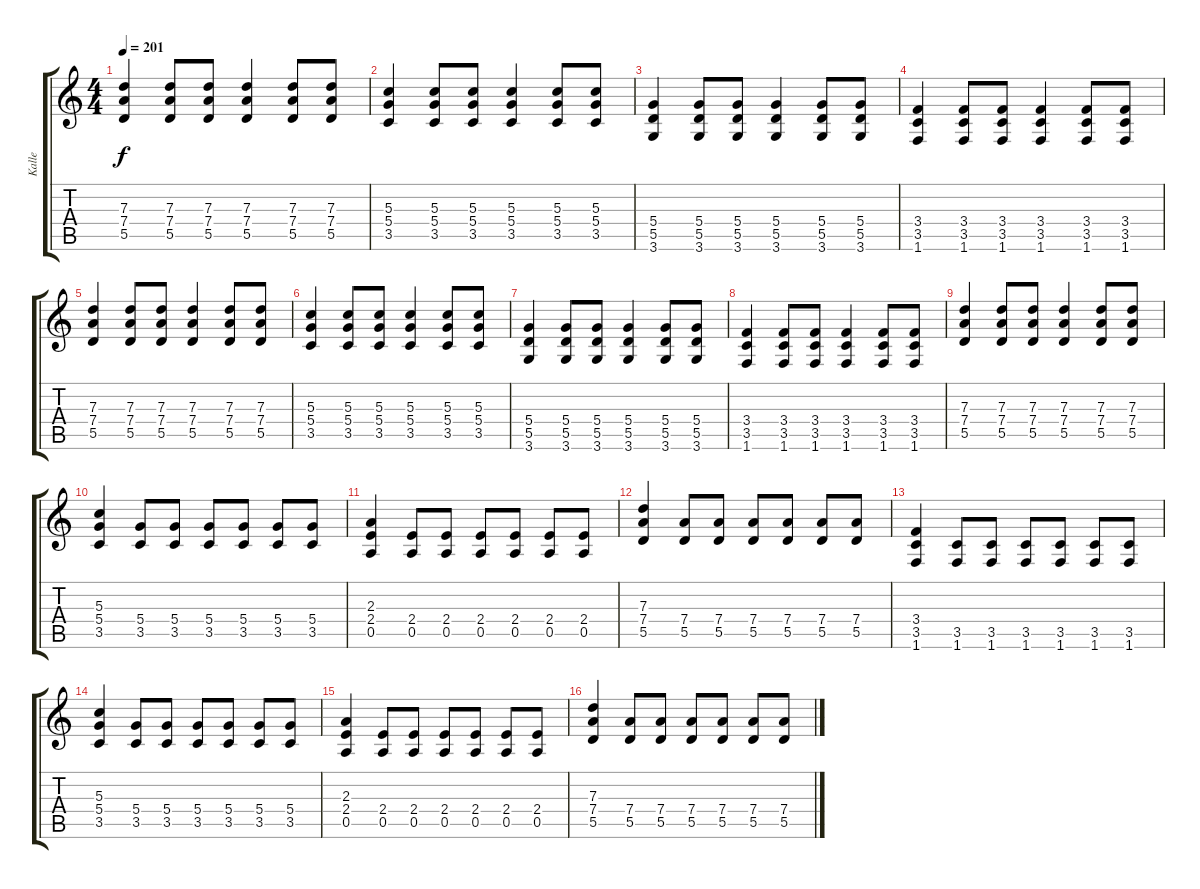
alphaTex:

\track ("Kalle" "Kalle") {instrument distortionguitar}
\staff {score tabs}
\tuning (E4 B3 G3 D3 A2 E2) {hide}
\ts (4 4)
\tempo 201
\clef g2
\ks c
(7.3 7.4 5.5).4{dy f} (7.3 7.4 5.5).8 (7.3 7.4 5.5).8 (7.3 7.4 5.5).4 (7.3 7.4 5.5).8 (7.3 7.4 5.5).8 |
(5.3 5.4 3.5).4 (5.3 5.4 3.5).8 (5.3 5.4 3.5).8 (5.3 5.4 3.5).4 (5.3 5.4 3.5).8 (5.3 5.4 3.5).8 |
(5.4 5.5 3.6).4 (5.4 5.5 3.6).8 (5.4 5.5 3.6).8 (5.4 5.5 3.6).4 (5.4 5.5 3.6).8 (5.4 5.5 3.6).8 |
(3.4 3.5 1.6).4 (3.4 3.5 1.6).8 (3.4 3.5 1.6).8 (3.4 3.5 1.6).4 (3.4 3.5 1.6).8 (3.4 3.5 1.6).8 |
(7.3 7.4 5.5).4 (7.3 7.4 5.5).8 (7.3 7.4 5.5).8 (7.3 7.4 5.5).4 (7.3 7.4 5.5).8 (7.3 7.4 5.5).8 |
(5.3 5.4 3.5).4 (5.3 5.4 3.5).8 (5.3 5.4 3.5).8 (5.3 5.4 3.5).4 (5.3 5.4 3.5).8 (5.3 5.4 3.5).8 |
(5.4 5.5 3.6).4 (5.4 5.5 3.6).8 (5.4 5.5 3.6).8 (5.4 5.5 3.6).4 (5.4 5.5 3.6).8 (5.4 5.5 3.6).8 |
(3.4 3.5 1.6).4 (3.4 3.5 1.6).8 (3.4 3.5 1.6).8 (3.4 3.5 1.6).4 (3.4 3.5 1.6).8 (3.4 3.5 1.6).8 |
(7.3 7.4 5.5).4 (7.3 7.4 5.5).8 (7.3 7.4 5.5).8 (7.3 7.4 5.5).4 (7.3 7.4 5.5).8 (7.3 7.4 5.5).8 |
(5.3 5.4 3.5).4 (5.4 3.5).8 (5.4 3.5).8 (5.4 3.5).8 (5.4 3.5).8 (5.4 3.5).8 (5.4 3.5).8 |
(2.3 2.4 0.5).4 (2.4 0.5).8 (2.4 0.5).8 (2.4 0.5).8 (2.4 0.5).8 (2.4 0.5).8 (2.4 0.5).8 |
(7.3 7.4 5.5).4 (7.4 5.5).8 (7.4 5.5).8 (7.4 5.5).8 (7.4 5.5).8 (7.4 5.5).8 (7.4 5.5).8 |
(3.4 3.5 1.6).4 (3.5 1.6).8 (3.5 1.6).8 (3.5 1.6).8 (3.5 1.6).8 (3.5 1.6).8 (3.5 1.6).8 |
(5.3 5.4 3.5).4 (5.4 3.5).8 (5.4 3.5).8 (5.4 3.5).8 (5.4 3.5).8 (5.4 3.5).8 (5.4 3.5).8 |
(2.3 2.4 0.5).4 (2.4 0.5).8 (2.4 0.5).8 (2.4 0.5).8 (2.4 0.5).8 (2.4 0.5).8 (2.4 0.5).8 |
(7.3 7.4 5.5).4 (7.4 5.5).8 (7.4 5.5).8 (7.4 5.5).8 (7.4 5.5).8 (7.4 5.5).8 (7.4 5.5).8
